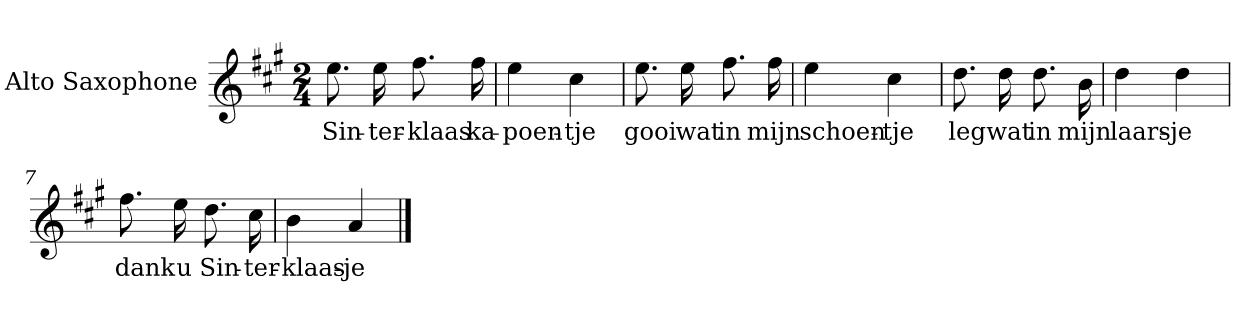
**kern	**text
*part1	*part1
*staff1	*staff1
*I"Alto Saxophone	*
*I'A. Sax.	*
*clefG2	*
*ITrd5c9	*
*k[]	*
*C:	*
*M2/4	*
=1	=1
8.gL	-Sin-
16g	-ter-
8.aL	-klaas
16a	-ka-
=2	=2
4g	-poen-
4e	-tje
=3	=3
8.gL	-gooi
16g	-wat
8.aL	-in
16a	-mijn
=4	=4
4g	-schoen-
4e	-tje
=5	=5
8.fL	-leg
16f	-wat
8.fL	-in
16d	-mijn
=6	=6
4f	-laars-
4f	-je
=7	=7
8.aL	-dank
16g	-u
8.fL	-Sin-
16e	-ter-
=8	=8
4d	-klaas-
4c	-je
==	==
*-	*-
